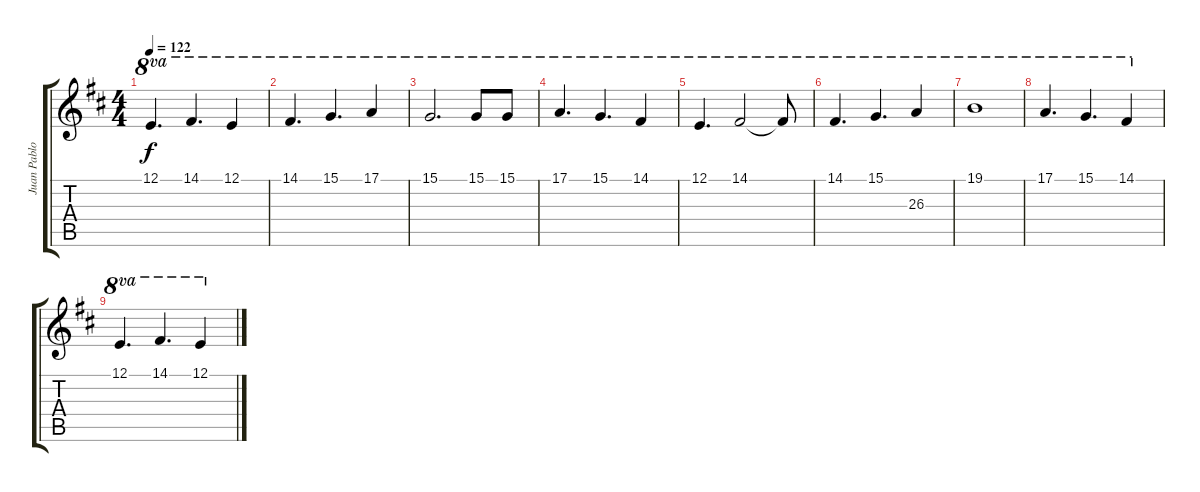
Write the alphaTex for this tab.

\track ("Juan Pablo Giron" "Juan Pablo") {instrument stringensemble1}
\staff {score tabs}
\tuning (E4 B3 G3 D3 A2 E2) {hide}
\ts (4 4)
\tempo 122
\clef g2
\ks d
12.1.4{d ot 8va dy f} 14.1.4{d ot 8va} 12.1.4{ot 8va} |
14.1.4{d ot 8va} 15.1.4{d ot 8va} 17.1.4{ot 8va} |
15.1.2{d ot 8va} 15.1.8{ot 8va} 15.1.8{ot 8va} |
17.1.4{d ot 8va} 15.1.4{d ot 8va} 14.1.4{ot 8va} |
12.1.4{d ot 8va} 14.1.2{ot 8va} 14.1{t}.8{ot 8va} |
14.1.4{d ot 8va} 15.1.4{d ot 8va} 26.3.4{ot 8va} |
19.1.1{ot 8va} |
17.1.4{d ot 8va} 15.1.4{d ot 8va} 14.1.4{ot 8va} |
12.1.4{d ot 8va} 14.1.4{d ot 8va} 12.1.4{ot 8va}
